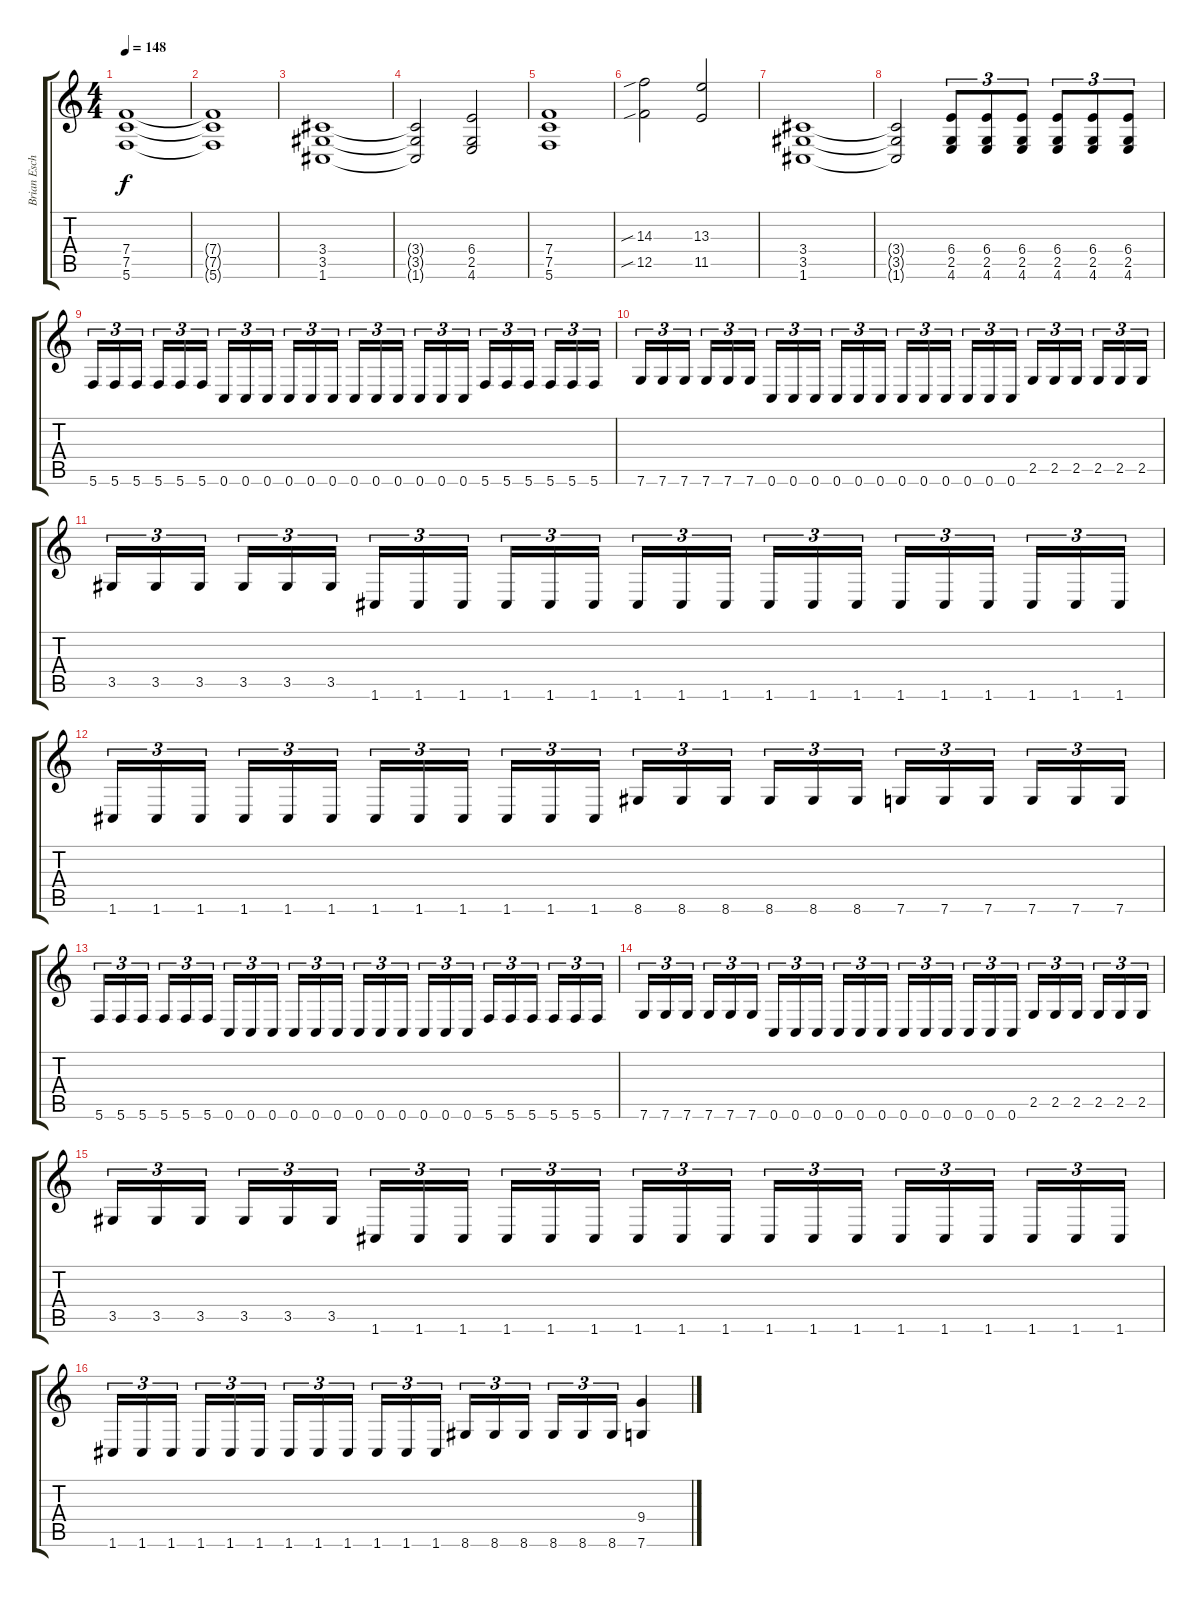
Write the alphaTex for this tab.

\track ("Brian Eschbach (Lead Guitar)" "Brian Esch") {instrument distortionguitar}
\staff {score tabs}
\tuning (C4 G3 Eb3 Bb2 F2 C2) {hide}
\ts (4 4)
\tempo 148
\clef g2
\ks c
(7.4 7.5 5.6).1{dy f} |
(7.4{t} 7.5{t} 5.6{t}).1 |
(3.4 3.5 1.6).1 |
(3.4{t} 3.5{t} 1.6{t}).2 (6.4 2.5 4.6).2 |
(7.4 7.5 5.6).1 |
(14.3{sib} 12.5{sib}).2 (13.3 11.5).2 |
(3.4 3.5 1.6).1 |
(3.4{t} 3.5{t} 1.6{t}).2 (6.4 2.5 4.6).8{tu (3 2)} (6.4 2.5 4.6).8{tu (3 2)} (6.4 2.5 4.6).8{tu (3 2)} (6.4 2.5 4.6).8{tu (3 2)} (6.4 2.5 4.6).8{tu (3 2)} (6.4 2.5 4.6).8{tu (3 2)} |
5.6.16{tu (3 2)} 5.6.16{tu (3 2)} 5.6.16{tu (3 2)} 5.6.16{tu (3 2)} 5.6.16{tu (3 2)} 5.6.16{tu (3 2)} 0.6.16{tu (3 2)} 0.6.16{tu (3 2)} 0.6.16{tu (3 2)} 0.6.16{tu (3 2)} 0.6.16{tu (3 2)} 0.6.16{tu (3 2)} 0.6.16{tu (3 2)} 0.6.16{tu (3 2)} 0.6.16{tu (3 2)} 0.6.16{tu (3 2)} 0.6.16{tu (3 2)} 0.6.16{tu (3 2)} 5.6.16{tu (3 2)} 5.6.16{tu (3 2)} 5.6.16{tu (3 2)} 5.6.16{tu (3 2)} 5.6.16{tu (3 2)} 5.6.16{tu (3 2)} |
7.6.16{tu (3 2)} 7.6.16{tu (3 2)} 7.6.16{tu (3 2)} 7.6.16{tu (3 2)} 7.6.16{tu (3 2)} 7.6.16{tu (3 2)} 0.6.16{tu (3 2)} 0.6.16{tu (3 2)} 0.6.16{tu (3 2)} 0.6.16{tu (3 2)} 0.6.16{tu (3 2)} 0.6.16{tu (3 2)} 0.6.16{tu (3 2)} 0.6.16{tu (3 2)} 0.6.16{tu (3 2)} 0.6.16{tu (3 2)} 0.6.16{tu (3 2)} 0.6.16{tu (3 2)} 2.5.16{tu (3 2)} 2.5.16{tu (3 2)} 2.5.16{tu (3 2)} 2.5.16{tu (3 2)} 2.5.16{tu (3 2)} 2.5.16{tu (3 2)} |
3.5.16{tu (3 2)} 3.5.16{tu (3 2)} 3.5.16{tu (3 2)} 3.5.16{tu (3 2)} 3.5.16{tu (3 2)} 3.5.16{tu (3 2)} 1.6.16{tu (3 2)} 1.6.16{tu (3 2)} 1.6.16{tu (3 2)} 1.6.16{tu (3 2)} 1.6.16{tu (3 2)} 1.6.16{tu (3 2)} 1.6.16{tu (3 2)} 1.6.16{tu (3 2)} 1.6.16{tu (3 2)} 1.6.16{tu (3 2)} 1.6.16{tu (3 2)} 1.6.16{tu (3 2)} 1.6.16{tu (3 2)} 1.6.16{tu (3 2)} 1.6.16{tu (3 2)} 1.6.16{tu (3 2)} 1.6.16{tu (3 2)} 1.6.16{tu (3 2)} |
1.6.16{tu (3 2)} 1.6.16{tu (3 2)} 1.6.16{tu (3 2)} 1.6.16{tu (3 2)} 1.6.16{tu (3 2)} 1.6.16{tu (3 2)} 1.6.16{tu (3 2)} 1.6.16{tu (3 2)} 1.6.16{tu (3 2)} 1.6.16{tu (3 2)} 1.6.16{tu (3 2)} 1.6.16{tu (3 2)} 8.6.16{tu (3 2)} 8.6.16{tu (3 2)} 8.6.16{tu (3 2)} 8.6.16{tu (3 2)} 8.6.16{tu (3 2)} 8.6.16{tu (3 2)} 7.6.16{tu (3 2)} 7.6.16{tu (3 2)} 7.6.16{tu (3 2)} 7.6.16{tu (3 2)} 7.6.16{tu (3 2)} 7.6.16{tu (3 2)} |
5.6.16{tu (3 2)} 5.6.16{tu (3 2)} 5.6.16{tu (3 2)} 5.6.16{tu (3 2)} 5.6.16{tu (3 2)} 5.6.16{tu (3 2)} 0.6.16{tu (3 2)} 0.6.16{tu (3 2)} 0.6.16{tu (3 2)} 0.6.16{tu (3 2)} 0.6.16{tu (3 2)} 0.6.16{tu (3 2)} 0.6.16{tu (3 2)} 0.6.16{tu (3 2)} 0.6.16{tu (3 2)} 0.6.16{tu (3 2)} 0.6.16{tu (3 2)} 0.6.16{tu (3 2)} 5.6.16{tu (3 2)} 5.6.16{tu (3 2)} 5.6.16{tu (3 2)} 5.6.16{tu (3 2)} 5.6.16{tu (3 2)} 5.6.16{tu (3 2)} |
7.6.16{tu (3 2)} 7.6.16{tu (3 2)} 7.6.16{tu (3 2)} 7.6.16{tu (3 2)} 7.6.16{tu (3 2)} 7.6.16{tu (3 2)} 0.6.16{tu (3 2)} 0.6.16{tu (3 2)} 0.6.16{tu (3 2)} 0.6.16{tu (3 2)} 0.6.16{tu (3 2)} 0.6.16{tu (3 2)} 0.6.16{tu (3 2)} 0.6.16{tu (3 2)} 0.6.16{tu (3 2)} 0.6.16{tu (3 2)} 0.6.16{tu (3 2)} 0.6.16{tu (3 2)} 2.5.16{tu (3 2)} 2.5.16{tu (3 2)} 2.5.16{tu (3 2)} 2.5.16{tu (3 2)} 2.5.16{tu (3 2)} 2.5.16{tu (3 2)} |
3.5.16{tu (3 2)} 3.5.16{tu (3 2)} 3.5.16{tu (3 2)} 3.5.16{tu (3 2)} 3.5.16{tu (3 2)} 3.5.16{tu (3 2)} 1.6.16{tu (3 2)} 1.6.16{tu (3 2)} 1.6.16{tu (3 2)} 1.6.16{tu (3 2)} 1.6.16{tu (3 2)} 1.6.16{tu (3 2)} 1.6.16{tu (3 2)} 1.6.16{tu (3 2)} 1.6.16{tu (3 2)} 1.6.16{tu (3 2)} 1.6.16{tu (3 2)} 1.6.16{tu (3 2)} 1.6.16{tu (3 2)} 1.6.16{tu (3 2)} 1.6.16{tu (3 2)} 1.6.16{tu (3 2)} 1.6.16{tu (3 2)} 1.6.16{tu (3 2)} |
1.6.16{tu (3 2)} 1.6.16{tu (3 2)} 1.6.16{tu (3 2)} 1.6.16{tu (3 2)} 1.6.16{tu (3 2)} 1.6.16{tu (3 2)} 1.6.16{tu (3 2)} 1.6.16{tu (3 2)} 1.6.16{tu (3 2)} 1.6.16{tu (3 2)} 1.6.16{tu (3 2)} 1.6.16{tu (3 2)} 8.6.16{tu (3 2)} 8.6.16{tu (3 2)} 8.6.16{tu (3 2)} 8.6.16{tu (3 2)} 8.6.16{tu (3 2)} 8.6.16{tu (3 2)} (9.4 7.6).4
